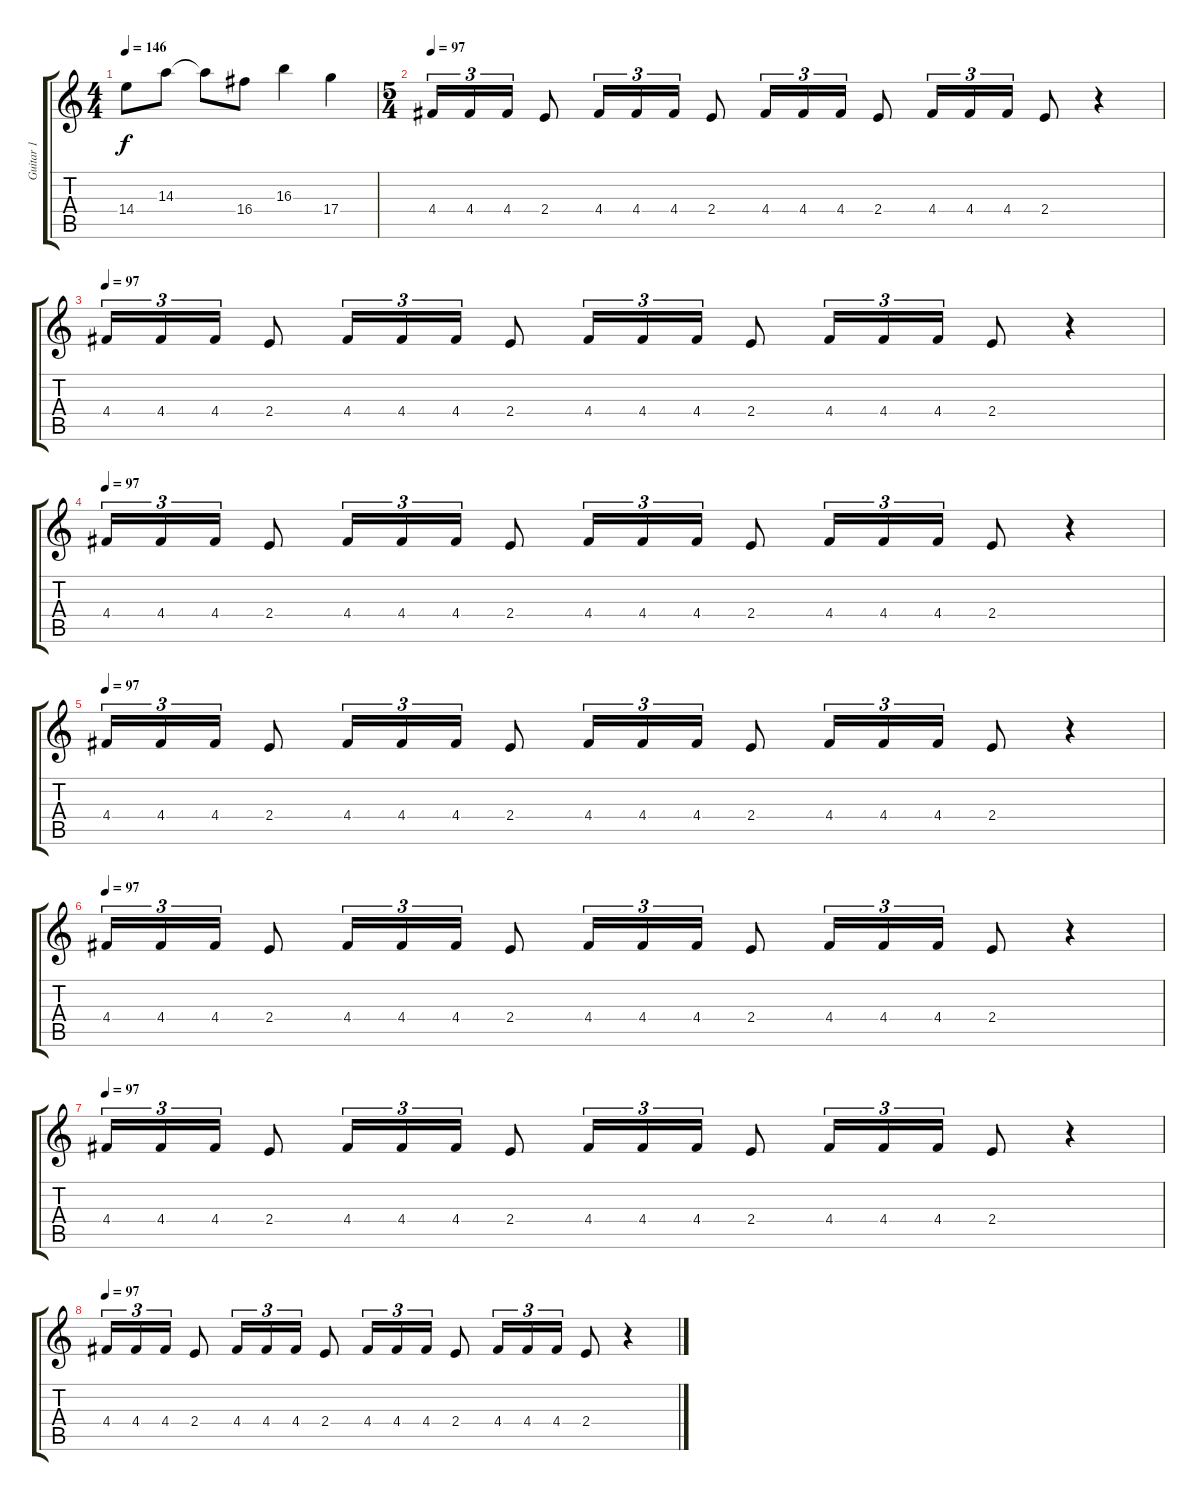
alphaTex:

\track ("Guitar 1" "Guitar 1") {instrument overdrivenguitar}
\staff {score tabs}
\tuning (E4 B3 G3 D3 A2 E2) {hide}
\ts (4 4)
\tempo 146
\clef g2
\ks c
14.4.8{dy f} 14.3.8 14.3{t}.8 16.4.8 16.3.4 17.4.4 |
\ts (5 4)
\tempo 97
4.4.16{tu (3 2)} 4.4.16{tu (3 2)} 4.4.16{tu (3 2)} 2.4.8 4.4.16{tu (3 2)} 4.4.16{tu (3 2)} 4.4.16{tu (3 2)} 2.4.8 4.4.16{tu (3 2)} 4.4.16{tu (3 2)} 4.4.16{tu (3 2)} 2.4.8 4.4.16{tu (3 2)} 4.4.16{tu (3 2)} 4.4.16{tu (3 2)} 2.4.8 r.4 |
\tempo 97
4.4.16{tu (3 2)} 4.4.16{tu (3 2)} 4.4.16{tu (3 2)} 2.4.8 4.4.16{tu (3 2)} 4.4.16{tu (3 2)} 4.4.16{tu (3 2)} 2.4.8 4.4.16{tu (3 2)} 4.4.16{tu (3 2)} 4.4.16{tu (3 2)} 2.4.8 4.4.16{tu (3 2)} 4.4.16{tu (3 2)} 4.4.16{tu (3 2)} 2.4.8 r.4 |
\tempo 97
4.4.16{tu (3 2)} 4.4.16{tu (3 2)} 4.4.16{tu (3 2)} 2.4.8 4.4.16{tu (3 2)} 4.4.16{tu (3 2)} 4.4.16{tu (3 2)} 2.4.8 4.4.16{tu (3 2)} 4.4.16{tu (3 2)} 4.4.16{tu (3 2)} 2.4.8 4.4.16{tu (3 2)} 4.4.16{tu (3 2)} 4.4.16{tu (3 2)} 2.4.8 r.4 |
\tempo 97
4.4.16{tu (3 2)} 4.4.16{tu (3 2)} 4.4.16{tu (3 2)} 2.4.8 4.4.16{tu (3 2)} 4.4.16{tu (3 2)} 4.4.16{tu (3 2)} 2.4.8 4.4.16{tu (3 2)} 4.4.16{tu (3 2)} 4.4.16{tu (3 2)} 2.4.8 4.4.16{tu (3 2)} 4.4.16{tu (3 2)} 4.4.16{tu (3 2)} 2.4.8 r.4 |
\tempo 97
4.4.16{tu (3 2)} 4.4.16{tu (3 2)} 4.4.16{tu (3 2)} 2.4.8 4.4.16{tu (3 2)} 4.4.16{tu (3 2)} 4.4.16{tu (3 2)} 2.4.8 4.4.16{tu (3 2)} 4.4.16{tu (3 2)} 4.4.16{tu (3 2)} 2.4.8 4.4.16{tu (3 2)} 4.4.16{tu (3 2)} 4.4.16{tu (3 2)} 2.4.8 r.4 |
\tempo 97
4.4.16{tu (3 2)} 4.4.16{tu (3 2)} 4.4.16{tu (3 2)} 2.4.8 4.4.16{tu (3 2)} 4.4.16{tu (3 2)} 4.4.16{tu (3 2)} 2.4.8 4.4.16{tu (3 2)} 4.4.16{tu (3 2)} 4.4.16{tu (3 2)} 2.4.8 4.4.16{tu (3 2)} 4.4.16{tu (3 2)} 4.4.16{tu (3 2)} 2.4.8 r.4 |
\tempo 97
4.4.16{tu (3 2)} 4.4.16{tu (3 2)} 4.4.16{tu (3 2)} 2.4.8 4.4.16{tu (3 2)} 4.4.16{tu (3 2)} 4.4.16{tu (3 2)} 2.4.8 4.4.16{tu (3 2)} 4.4.16{tu (3 2)} 4.4.16{tu (3 2)} 2.4.8 4.4.16{tu (3 2)} 4.4.16{tu (3 2)} 4.4.16{tu (3 2)} 2.4.8 r.4
